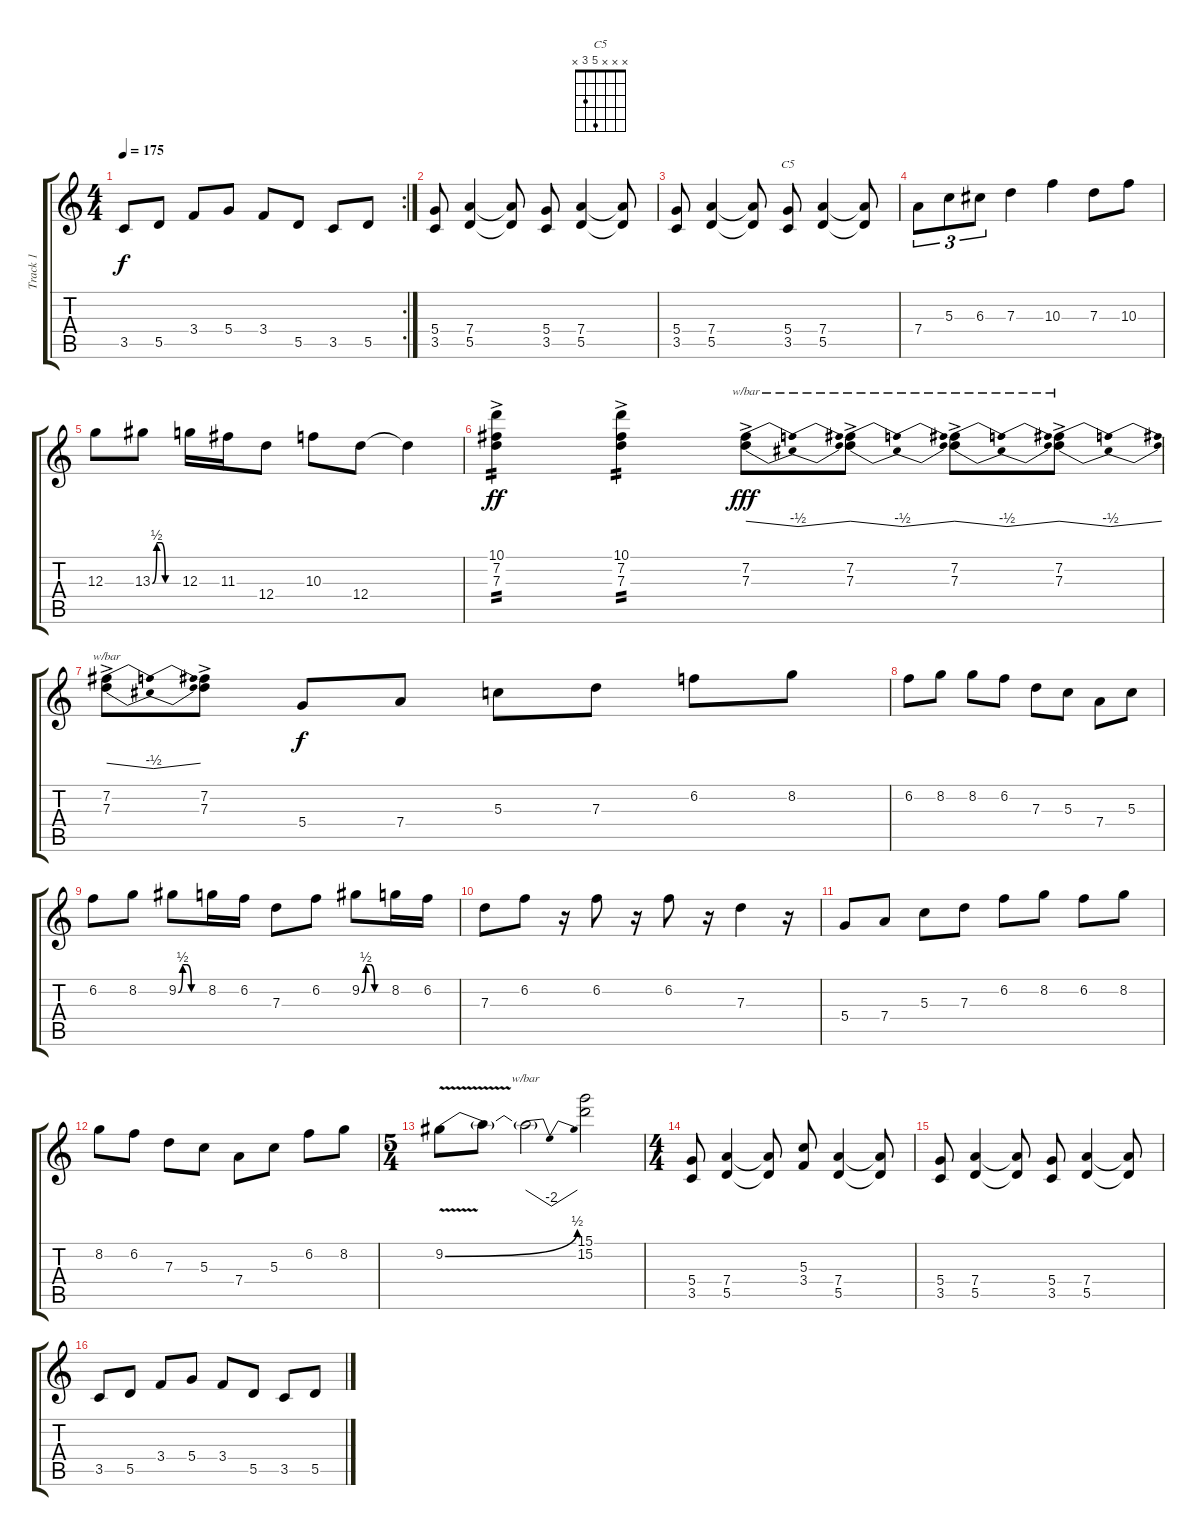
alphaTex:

\track ("Track 1" "Track 1") {instrument distortionguitar}
\staff {score tabs}
\tuning (E4 B3 G3 D3 A2 E2) {hide}
\chord ("C5" x x x 5 3 x)
\rc 2
\ts (4 4)
\tempo 175
\clef g2
\ks c
3.5.8{dy f} 5.5.8 3.4.8 5.4.8 3.4.8 5.5.8 3.5.8 5.5.8 |
(5.4 3.5).8 (7.4 5.5).4 (7.4{t} 5.5{t}).8 (5.4 3.5).8 (7.4 5.5).4 (7.4{t} 5.5{t}).8 |
(5.4 3.5).8 (7.4 5.5).4 (7.4{t} 5.5{t}).8 (5.4 3.5).8{ch "C5"} (7.4 5.5).4 (7.4{t} 5.5{t}).8 |
7.4.8{tu (3 2)} 5.3.8{tu (3 2)} 6.3.8{tu (3 2)} 7.3.4 10.3.4 7.3.8 10.3.8 |
12.3.8 13.3{be (custom 0 0 10 2 20 2 30 0 60 0)}.8 12.3.16 11.3.16 12.4.8 10.3.8 12.4.8 12.4{t}.4 |
(10.1{ac} 7.2 7.3).4{tp 2 dy ff} (10.1{ac} 7.2 7.3).4{tp 2} (7.2{ac} 7.3{ac}).8{tbe (dip default 0 0 30 -2 60 0) dy fff} (7.2{ac} 7.3{ac}).8{tbe (dip default 0 0 30 -2 60 0)} (7.2{ac} 7.3{ac}).8{tbe (dip default 0 0 30 -2 60 0)} (7.2{ac} 7.3{ac}).8{tbe (dip default 0 0 30 -2 60 0)} |
(7.2{ac} 7.3{ac}).8{tbe (dip default 0 0 30 -2 60 0)} (7.2{ac} 7.3{ac}).8 5.4.8{dy f} 7.4.8 5.3.8 7.3.8 6.2.8 8.2.8 |
6.2.8 8.2.8 8.2.8 6.2.8 7.3.8 5.3.8 7.4.8 5.3.8 |
6.2.8 8.2.8 9.2{be (custom 0 0 10 2 20 2 30 0 60 0)}.8 8.2.16 6.2.16 7.3.8 6.2.8 9.2{be (custom 0 0 10 2 20 2 30 0 60 0)}.8 8.2.16 6.2.16 |
7.3.8 6.2.8 r.16 6.2.8 r.16 6.2.8 r.16 7.3.4 r.16 |
5.4.8 7.4.8 5.3.8 7.3.8 6.2.8 8.2.8 6.2.8 8.2.8 |
8.2.8 6.2.8 7.3.8 5.3.8 7.4.8 5.3.8 6.2.8 8.2.8 |
\ts (5 4)
9.2{be (bend 0 0 60 2) v}.8 9.2{t}.8 9.2{t}.2{tbe (dip default 0 0 30 -8 60 0)} (15.1 15.2).2 |
\ts (4 4)
(5.4 3.5).8 (7.4 5.5).4 (7.4{t} 5.5{t}).8 (5.3 3.4).8 (7.4 5.5).4 (7.4{t} 5.5{t}).8 |
(5.4 3.5).8 (7.4 5.5).4 (7.4{t} 5.5{t}).8 (5.4 3.5).8 (7.4 5.5).4 (7.4{t} 5.5{t}).8 |
3.5.8 5.5.8 3.4.8 5.4.8 3.4.8 5.5.8 3.5.8 5.5.8
